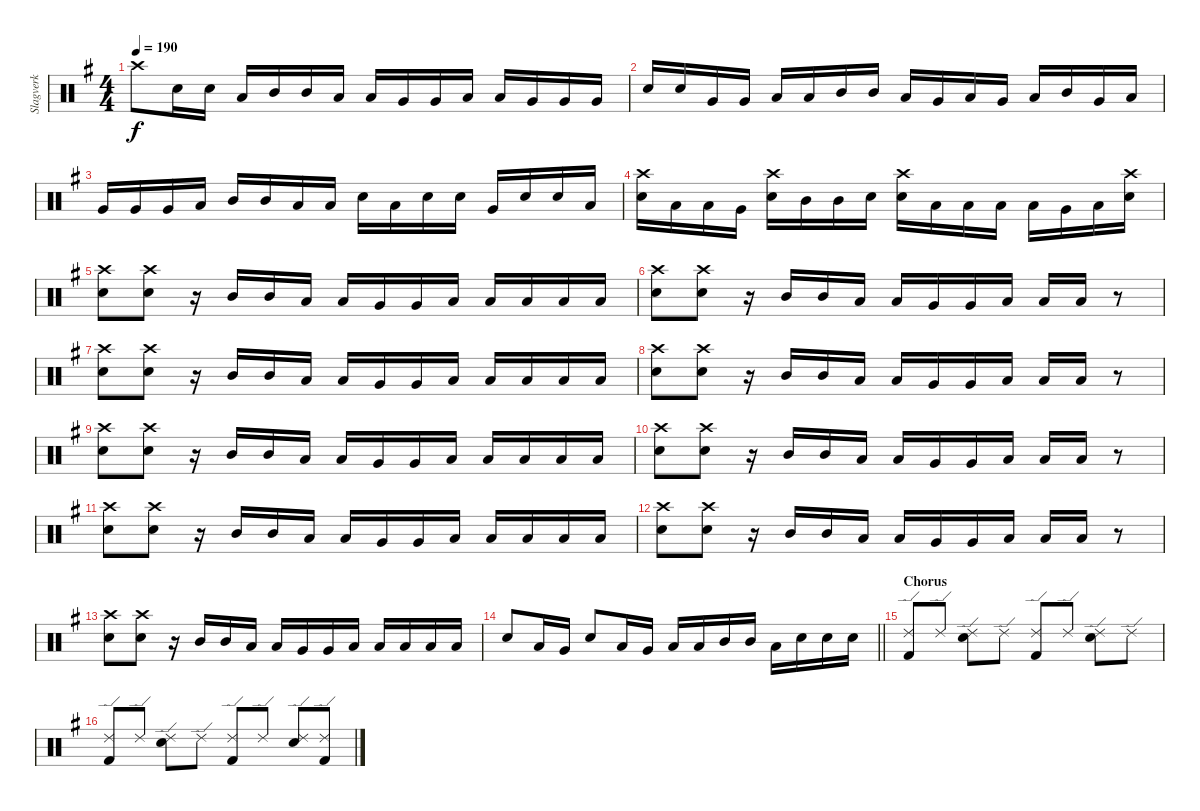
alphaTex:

\track ("Slagverk" "Slagverk") {instrument percussion}
\staff {score}
\articulation defaults
\ts (4 4)
\tempo 190
\clef neutral
\ks g "Crash high (hit)".8{dy f} "Electric Snare (hit)".16 "Electric Snare (hit)".16 "Low Tom (hit)".16 "Mid Tom (hit)".16 "Mid Tom (hit)".16 "Low Tom (hit)".16 "Low Tom (hit)".16 "Very Low Tom (hit)".16 "Very Low Tom (hit)".16 "Low Tom (hit)".16 "Low Tom (hit)".16 "Very Low Tom (hit)".16 "Very Low Tom (hit)".16 "Very Low Tom (hit)".16
|
"Electric Snare (hit)".16 "Electric Snare (hit)".16 "Very Low Tom (hit)".16 "Very Low Tom (hit)".16 "Low Tom (hit)".16 "Low Tom (hit)".16 "Mid Tom (hit)".16 "Mid Tom (hit)".16 "Low Tom (hit)".16 "Very Low Tom (hit)".16 "Low Tom (hit)".16 "Very Low Tom (hit)".16 "Low Tom (hit)".16 "Mid Tom (hit)".16 "Very Low Tom (hit)".16 "Low Tom (hit)".16 |
"Very Low Tom (hit)".16 "Very Low Tom (hit)".16 "Very Low Tom (hit)".16 "Low Tom (hit)".16 "Mid Tom (hit)".16 "Mid Tom (hit)".16 "Low Tom (hit)".16 "Low Tom (hit)".16 "Electric Snare (hit)".16 "Low Tom (hit)".16 "Electric Snare (hit)".16 "Electric Snare (hit)".16 "Very Low Tom (hit)".16 "Electric Snare (hit)".16 "Electric Snare (hit)".16 "Low Floor Tom (hit)".16 |
("Crash high (hit)" "Electric Snare (hit)").16 "Low Tom (hit)".16 "Low Tom (hit)".16 "Very Low Tom (hit)".16 ("Crash high (hit)" "Electric Snare (hit)").16 "Mid Tom (hit)".16 "Mid Tom (hit)".16 "Electric Snare (hit)".16 ("Crash high (hit)" "Electric Snare (hit)").16 "Low Tom (hit)".16 "Low Tom (hit)".16 "Low Tom (hit)".16 "Low Tom (hit)".16 "Very Low Tom (hit)".16 "Low Floor Tom (hit)".16 ("Crash high (hit)" "Electric Snare (hit)").16 |
("Crash high (hit)" "Electric Snare (hit)").8 ("Crash high (hit)" "Electric Snare (hit)").8 r.16 "Mid Tom (hit)".16 "Mid Tom (hit)".16 "Low Tom (hit)".16 "Low Tom (hit)".16 "Very Low Tom (hit)".16 "Very Low Tom (hit)".16 "Low Floor Tom (hit)".16 "Low Floor Tom (hit)".16 "Low Floor Tom (hit)".16 "Low Floor Tom (hit)".16 "Low Floor Tom (hit)".16 |
("Crash high (hit)" "Electric Snare (hit)").8 ("Crash high (hit)" "Electric Snare (hit)").8 r.16 "Mid Tom (hit)".16 "Mid Tom (hit)".16 "Low Tom (hit)".16 "Low Tom (hit)".16 "Very Low Tom (hit)".16 "Very Low Tom (hit)".16 "Low Floor Tom (hit)".16 "Low Floor Tom (hit)".16 "Low Floor Tom (hit)".16 r.8 |
("Crash high (hit)" "Electric Snare (hit)").8 ("Crash high (hit)" "Electric Snare (hit)").8 r.16 "Mid Tom (hit)".16 "Mid Tom (hit)".16 "Low Tom (hit)".16 "Low Tom (hit)".16 "Very Low Tom (hit)".16 "Very Low Tom (hit)".16 "Low Floor Tom (hit)".16 "Low Floor Tom (hit)".16 "Low Floor Tom (hit)".16 "Low Floor Tom (hit)".16 "Low Floor Tom (hit)".16 |
("Crash high (hit)" "Electric Snare (hit)").8 ("Crash high (hit)" "Electric Snare (hit)").8 r.16 "Mid Tom (hit)".16 "Mid Tom (hit)".16 "Low Tom (hit)".16 "Low Tom (hit)".16 "Very Low Tom (hit)".16 "Very Low Tom (hit)".16 "Low Floor Tom (hit)".16 "Low Floor Tom (hit)".16 "Low Floor Tom (hit)".16 r.8 |
("Crash high (hit)" "Electric Snare (hit)").8 ("Crash high (hit)" "Electric Snare (hit)").8 r.16 "Mid Tom (hit)".16 "Mid Tom (hit)".16 "Low Tom (hit)".16 "Low Tom (hit)".16 "Very Low Tom (hit)".16 "Very Low Tom (hit)".16 "Low Floor Tom (hit)".16 "Low Floor Tom (hit)".16 "Low Floor Tom (hit)".16 "Low Floor Tom (hit)".16 "Low Floor Tom (hit)".16 |
("Crash high (hit)" "Electric Snare (hit)").8 ("Crash high (hit)" "Electric Snare (hit)").8 r.16 "Mid Tom (hit)".16 "Mid Tom (hit)".16 "Low Tom (hit)".16 "Low Tom (hit)".16 "Very Low Tom (hit)".16 "Very Low Tom (hit)".16 "Low Floor Tom (hit)".16 "Low Floor Tom (hit)".16 "Low Floor Tom (hit)".16 r.8 |
("Crash high (hit)" "Electric Snare (hit)").8 ("Crash high (hit)" "Electric Snare (hit)").8 r.16 "Mid Tom (hit)".16 "Mid Tom (hit)".16 "Low Tom (hit)".16 "Low Tom (hit)".16 "Very Low Tom (hit)".16 "Very Low Tom (hit)".16 "Low Floor Tom (hit)".16 "Low Floor Tom (hit)".16 "Low Floor Tom (hit)".16 "Low Floor Tom (hit)".16 "Low Floor Tom (hit)".16 |
("Crash high (hit)" "Electric Snare (hit)").8 ("Crash high (hit)" "Electric Snare (hit)").8 r.16 "Mid Tom (hit)".16 "Mid Tom (hit)".16 "Low Tom (hit)".16 "Low Tom (hit)".16 "Very Low Tom (hit)".16 "Very Low Tom (hit)".16 "Low Floor Tom (hit)".16 "Low Floor Tom (hit)".16 "Low Floor Tom (hit)".16 r.8 |
("Crash high (hit)" "Electric Snare (hit)").8 ("Crash high (hit)" "Electric Snare (hit)").8 r.16 "Mid Tom (hit)".16 "Mid Tom (hit)".16 "Low Tom (hit)".16 "Low Tom (hit)".16 "Very Low Tom (hit)".16 "Very Low Tom (hit)".16 "Low Floor Tom (hit)".16 "Low Floor Tom (hit)".16 "Low Floor Tom (hit)".16 "Low Floor Tom (hit)".16 "Low Floor Tom (hit)".16 |
\barLineRight lightlight "Electric Snare (hit)".8 "Low Tom (hit)".16 "Very Low Tom (hit)".16 "Electric Snare (hit)".8 "Low Tom (hit)".16 "Very Low Tom (hit)".16 "Low Tom (hit)".16 "Low Tom (hit)".16 "Mid Tom (hit)".16 "Mid Tom (hit)".16 "Low Tom (hit)".16 "Electric Snare (hit)".16 "Electric Snare (hit)".16 "Electric Snare (hit)".16
|
\section ("" "Chorus")
("Ride (edge) 2" "Kick (hit) 2").8 "Ride (edge) 2".8 ("Ride (edge) 2" "Electric Snare (hit)").8 "Ride (edge) 2".8 ("Ride (edge) 2" "Kick (hit) 2").8 "Ride (edge) 2".8 ("Ride (edge) 2" "Electric Snare (hit)").8 "Ride (edge) 2".8 |
("Ride (edge) 2" "Kick (hit) 2").8 "Ride (edge) 2".8 ("Ride (edge) 2" "Electric Snare (hit)").8 "Ride (edge) 2".8 ("Ride (edge) 2" "Kick (hit) 2").8 "Ride (edge) 2".8 ("Ride (edge) 2" "Electric Snare (hit)").8 ("Ride (edge) 2" "Kick (hit) 2").8
